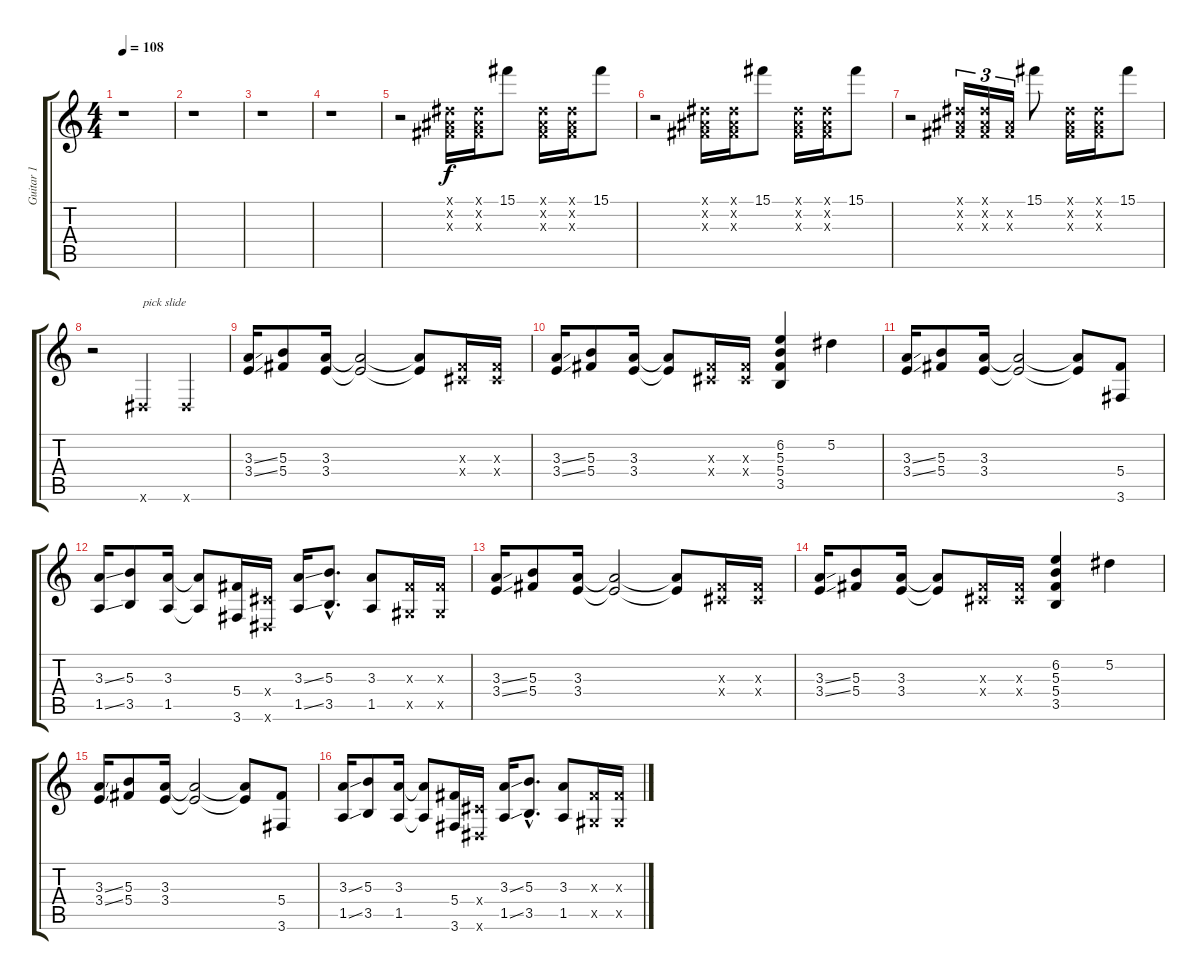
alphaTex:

\track ("Guitar 1" "Guitar 1") {instrument distortionguitar}
\staff {score tabs}
\tuning (Eb4 Bb3 Gb3 Db3 Ab2 Eb2) {hide}
\ts (4 4)
\tempo 108
\clef g2
\ks c
r.1{dy f instrument distortionguitar} |
r.1 |
r.1 |
r.1 |
r.2 (0.1{x} 0.2{x} 0.3{x}).16 (0.1{x} 0.2{x} 0.3{x}).16 15.1.8 (0.1{x} 0.2{x} 0.3{x}).16 (0.1{x} 0.2{x} 0.3{x}).16 15.1.8 |
r.2 (0.1{x} 0.2{x} 0.3{x}).16 (0.1{x} 0.2{x} 0.3{x}).16 15.1.8 (0.1{x} 0.2{x} 0.3{x}).16 (0.1{x} 0.2{x} 0.3{x}).16 15.1.8 |
r.2 (0.1{x} 0.2{x} 0.3{x}).16{tu (3 2)} (0.1{x} 0.2{x} 0.3{x}).16{tu (3 2)} (0.2{x} 0.3{x}).16{tu (3 2)} 15.1.8 (0.1{x} 0.2{x} 0.3{x}).16 (0.1{x} 0.2{x} 0.3{x}).16 15.1.8 |
r.2 0.6{x}.4{txt "pick slide"} 0.6{x}.4 |
(3.3{ss} 3.4{ss}).16 (5.3 5.4).8 (3.3 3.4).16 (3.3{t} 3.4{t}).2 (3.3{t} 3.4{t}).8 (0.3{x} 0.4{x}).16 (0.3{x} 0.4{x}).16 |
(3.3{ss} 3.4{ss}).16 (5.3 5.4).8 (3.3 3.4).16 (3.3{t} 3.4{t}).8 (0.3{x} 0.4{x}).16 (0.3{x} 0.4{x}).16 (6.2 5.3 5.4 3.5).4 5.2.4 |
(3.3{ss} 3.4{ss}).16 (5.3 5.4).8 (3.3 3.4).16 (3.3{t} 3.4{t}).2 (3.3{t} 3.4{t}).8 (5.4 3.6).8 |
(3.3{ss} 1.5{ss}).16 (5.3 3.5).8 (3.3 1.5).16 (3.3{t} 1.5{t}).8 (5.4 3.6).16 (0.4{x} 0.6{x}).16 (3.3{ss} 1.5{ss}).16 (5.3{hac} 3.5{hac}).8{d} (3.3 1.5).8 (0.3{x} 0.5{x}).16 (0.3{x} 0.5{x}).16 |
(3.3{ss} 3.4{ss}).16 (5.3 5.4).8 (3.3 3.4).16 (3.3{t} 3.4{t}).2 (3.3{t} 3.4{t}).8 (0.3{x} 0.4{x}).16 (0.3{x} 0.4{x}).16 |
(3.3{ss} 3.4{ss}).16 (5.3 5.4).8 (3.3 3.4).16 (3.3{t} 3.4{t}).8 (0.3{x} 0.4{x}).16 (0.3{x} 0.4{x}).16 (6.2 5.3 5.4 3.5).4 5.2.4 |
(3.3{ss} 3.4{ss}).16 (5.3 5.4).8 (3.3 3.4).16 (3.3{t} 3.4{t}).2 (3.3{t} 3.4{t}).8 (5.4 3.6).8 |
(3.3{ss} 1.5{ss}).16 (5.3 3.5).8 (3.3 1.5).16 (3.3{t} 1.5{t}).8 (5.4 3.6).16 (0.4{x} 0.6{x}).16 (3.3{ss} 1.5{ss}).16 (5.3{hac} 3.5{hac}).8{d} (3.3 1.5).8 (0.3{x} 0.5{x}).16 (0.3{x} 0.5{x}).16
